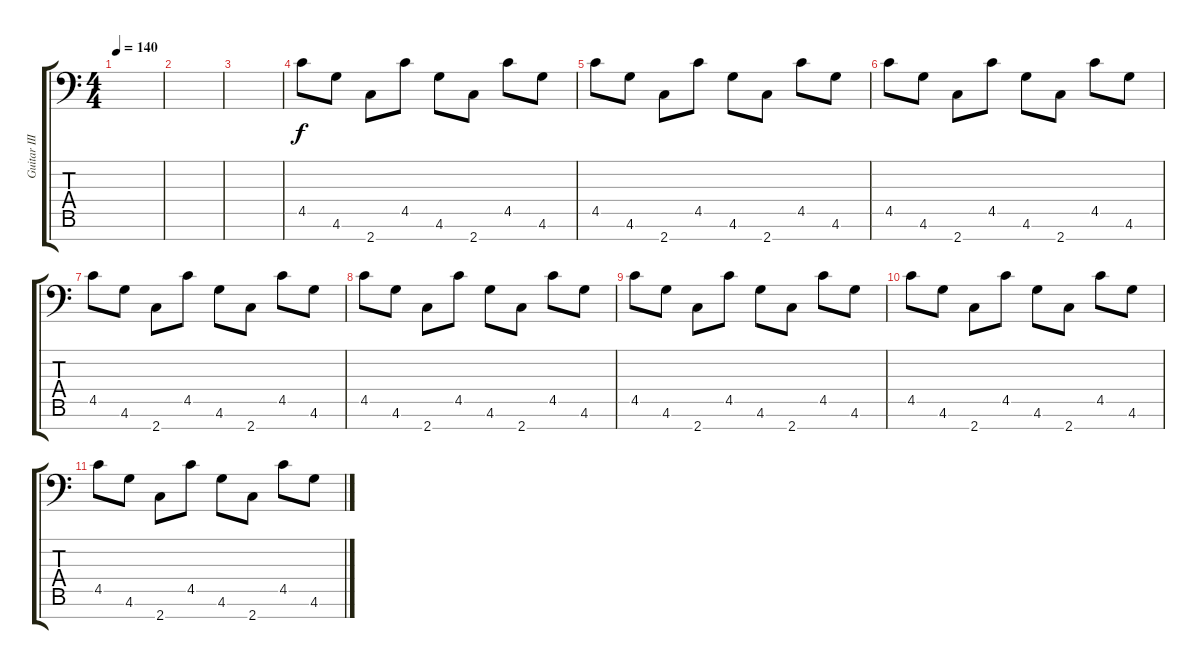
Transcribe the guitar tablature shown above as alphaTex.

\track ("Guitar III" "Guitar III") {instrument distortionguitar}
\staff {score tabs}
\tuning (Eb4 Bb3 Gb3 Db3 Ab2 Eb2 Bb1) {hide}
\ts (4 4)
\tempo 140
\clef f4
\ks c
|
|
|
4.5.8 4.6.8 2.7.8 4.5.8 4.6.8 2.7.8 4.5.8 4.6.8 |
4.5.8 4.6.8 2.7.8 4.5.8 4.6.8 2.7.8 4.5.8 4.6.8 |
4.5.8 4.6.8 2.7.8 4.5.8 4.6.8 2.7.8 4.5.8 4.6.8 |
4.5.8 4.6.8 2.7.8 4.5.8 4.6.8 2.7.8 4.5.8 4.6.8 |
4.5.8 4.6.8 2.7.8 4.5.8 4.6.8 2.7.8 4.5.8 4.6.8 |
4.5.8 4.6.8 2.7.8 4.5.8 4.6.8 2.7.8 4.5.8 4.6.8 |
4.5.8 4.6.8 2.7.8 4.5.8 4.6.8 2.7.8 4.5.8 4.6.8 |
4.5.8 4.6.8 2.7.8 4.5.8 4.6.8 2.7.8 4.5.8 4.6.8
